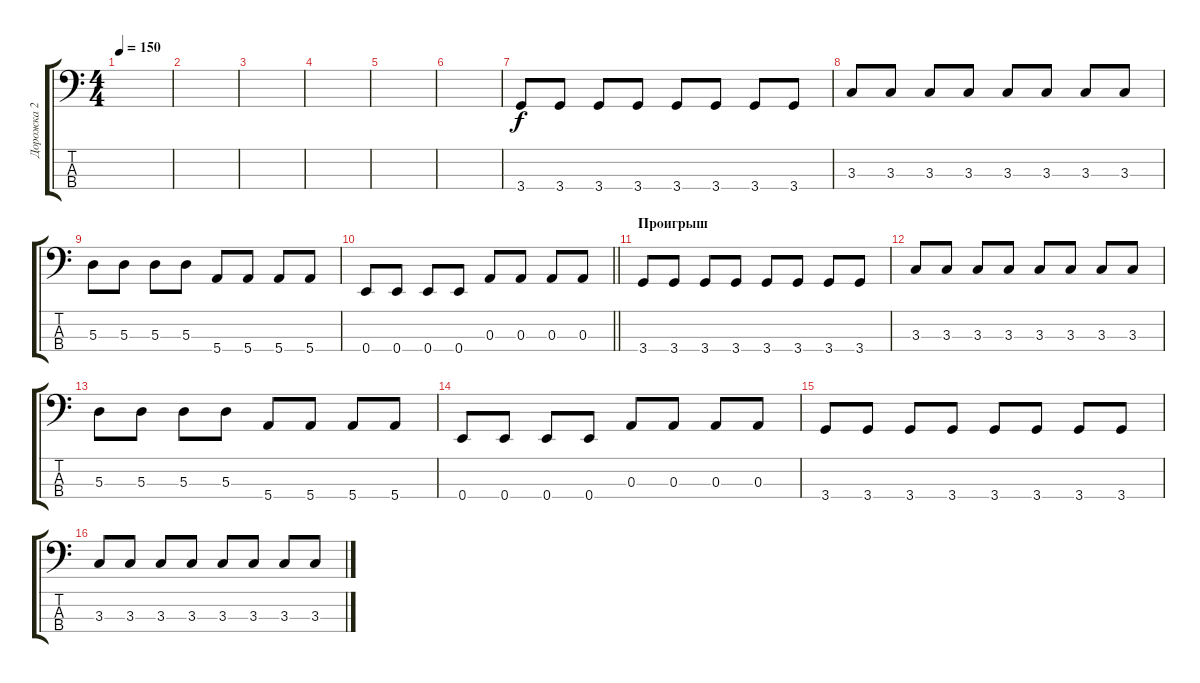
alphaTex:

\track ("Дорожка 2" "Дорожка 2") {instrument electricbassfinger}
\staff {score tabs}
\tuning (G2 D2 A1 E1) {hide}
\ts (4 4)
\tempo 150
\clef f4
\ks c
|
|
|
|
|
|
3.4.8 3.4.8 3.4.8 3.4.8 3.4.8 3.4.8 3.4.8 3.4.8 |
3.3.8 3.3.8 3.3.8 3.3.8 3.3.8 3.3.8 3.3.8 3.3.8 |
5.3.8 5.3.8 5.3.8 5.3.8 5.4.8 5.4.8 5.4.8 5.4.8 |
\barLineRight lightlight
0.4.8 0.4.8 0.4.8 0.4.8 0.3.8 0.3.8 0.3.8 0.3.8 |
\section ("" "Проигрыш")
3.4.8 3.4.8 3.4.8 3.4.8 3.4.8 3.4.8 3.4.8 3.4.8 |
3.3.8 3.3.8 3.3.8 3.3.8 3.3.8 3.3.8 3.3.8 3.3.8 |
5.3.8 5.3.8 5.3.8 5.3.8 5.4.8 5.4.8 5.4.8 5.4.8 |
0.4.8 0.4.8 0.4.8 0.4.8 0.3.8 0.3.8 0.3.8 0.3.8 |
3.4.8 3.4.8 3.4.8 3.4.8 3.4.8 3.4.8 3.4.8 3.4.8 |
3.3.8 3.3.8 3.3.8 3.3.8 3.3.8 3.3.8 3.3.8 3.3.8
